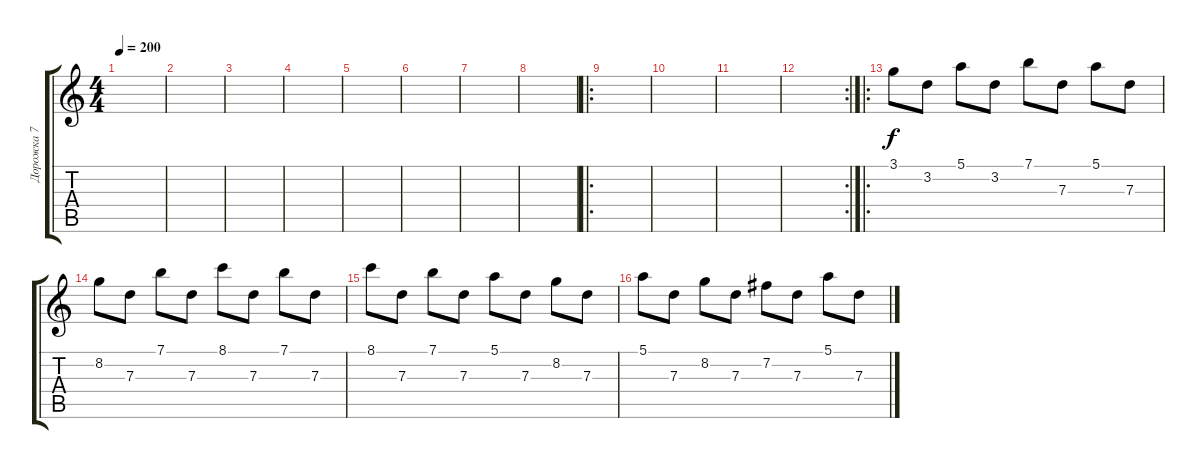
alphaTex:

\track ("Дорожка 7" "Дорожка 7") {solo instrument distortionguitar}
\staff {score tabs}
\tuning (E4 B3 G3 D3 A2 E2) {hide}
\ts (4 4)
\tempo 200
\clef g2
\ks c
|
|
|
|
|
|
|
|
\ro
|
|
|
\rc 2
|
\ro
3.1.8 3.2.8 5.1.8 3.2.8 7.1.8 7.3.8 5.1.8 7.3.8 |
8.2.8 7.3.8 7.1.8 7.3.8 8.1.8 7.3.8 7.1.8 7.3.8 |
8.1.8 7.3.8 7.1.8 7.3.8 5.1.8 7.3.8 8.2.8 7.3.8 |
5.1.8 7.3.8 8.2.8 7.3.8 7.2.8 7.3.8 5.1.8 7.3.8
